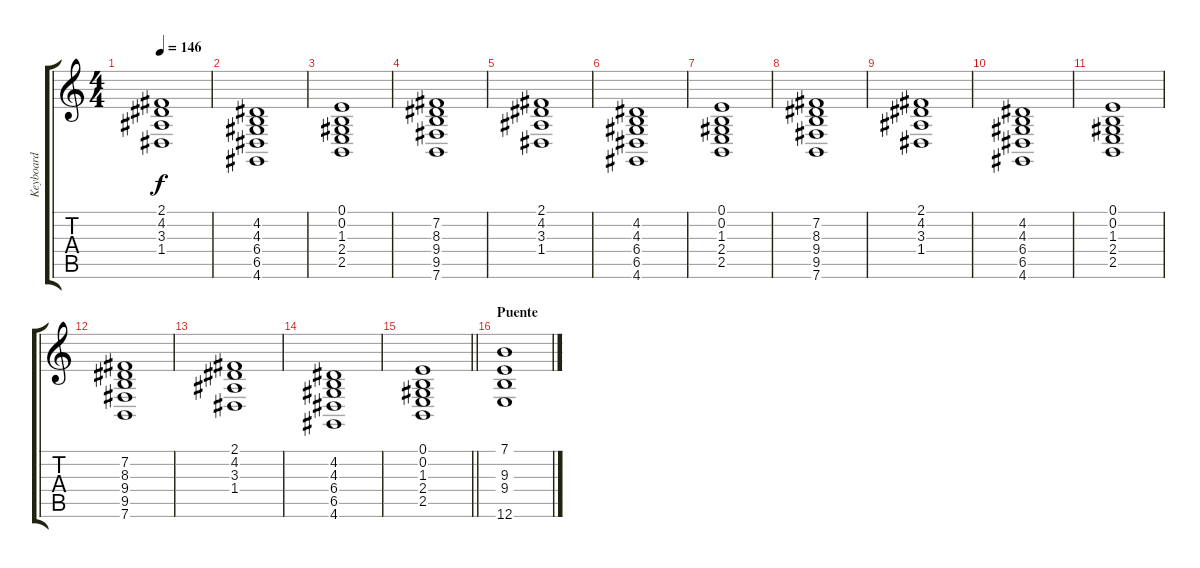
\track ("Keyboard " "Keyboard ") {instrument pad2warm}
\staff {score tabs}
\tuning (E4 B3 G3 D3 A2 E2) {hide}
\ts (4 4)
\tempo 146
\clef g2
\ks c
(2.1 4.2 3.3 1.4).1{dy f} |
(4.2 4.3 6.4 6.5 4.6).1 |
(0.1 0.2 1.3 2.4 2.5).1 |
(7.2 8.3 9.4 9.5 7.6).1 |
(2.1 4.2 3.3 1.4).1 |
(4.2 4.3 6.4 6.5 4.6).1 |
(0.1 0.2 1.3 2.4 2.5).1 |
(7.2 8.3 9.4 9.5 7.6).1{instrument synthstrings1} |
(2.1 4.2 3.3 1.4).1 |
(4.2 4.3 6.4 6.5 4.6).1 |
(0.1 0.2 1.3 2.4 2.5).1 |
(7.2 8.3 9.4 9.5 7.6).1 |
(2.1 4.2 3.3 1.4).1 |
(4.2 4.3 6.4 6.5 4.6).1 |
\barLineRight lightlight
(0.1 0.2 1.3 2.4 2.5).1 |
\section ("" "Puente")
(7.1 9.3 9.4 12.6).1
